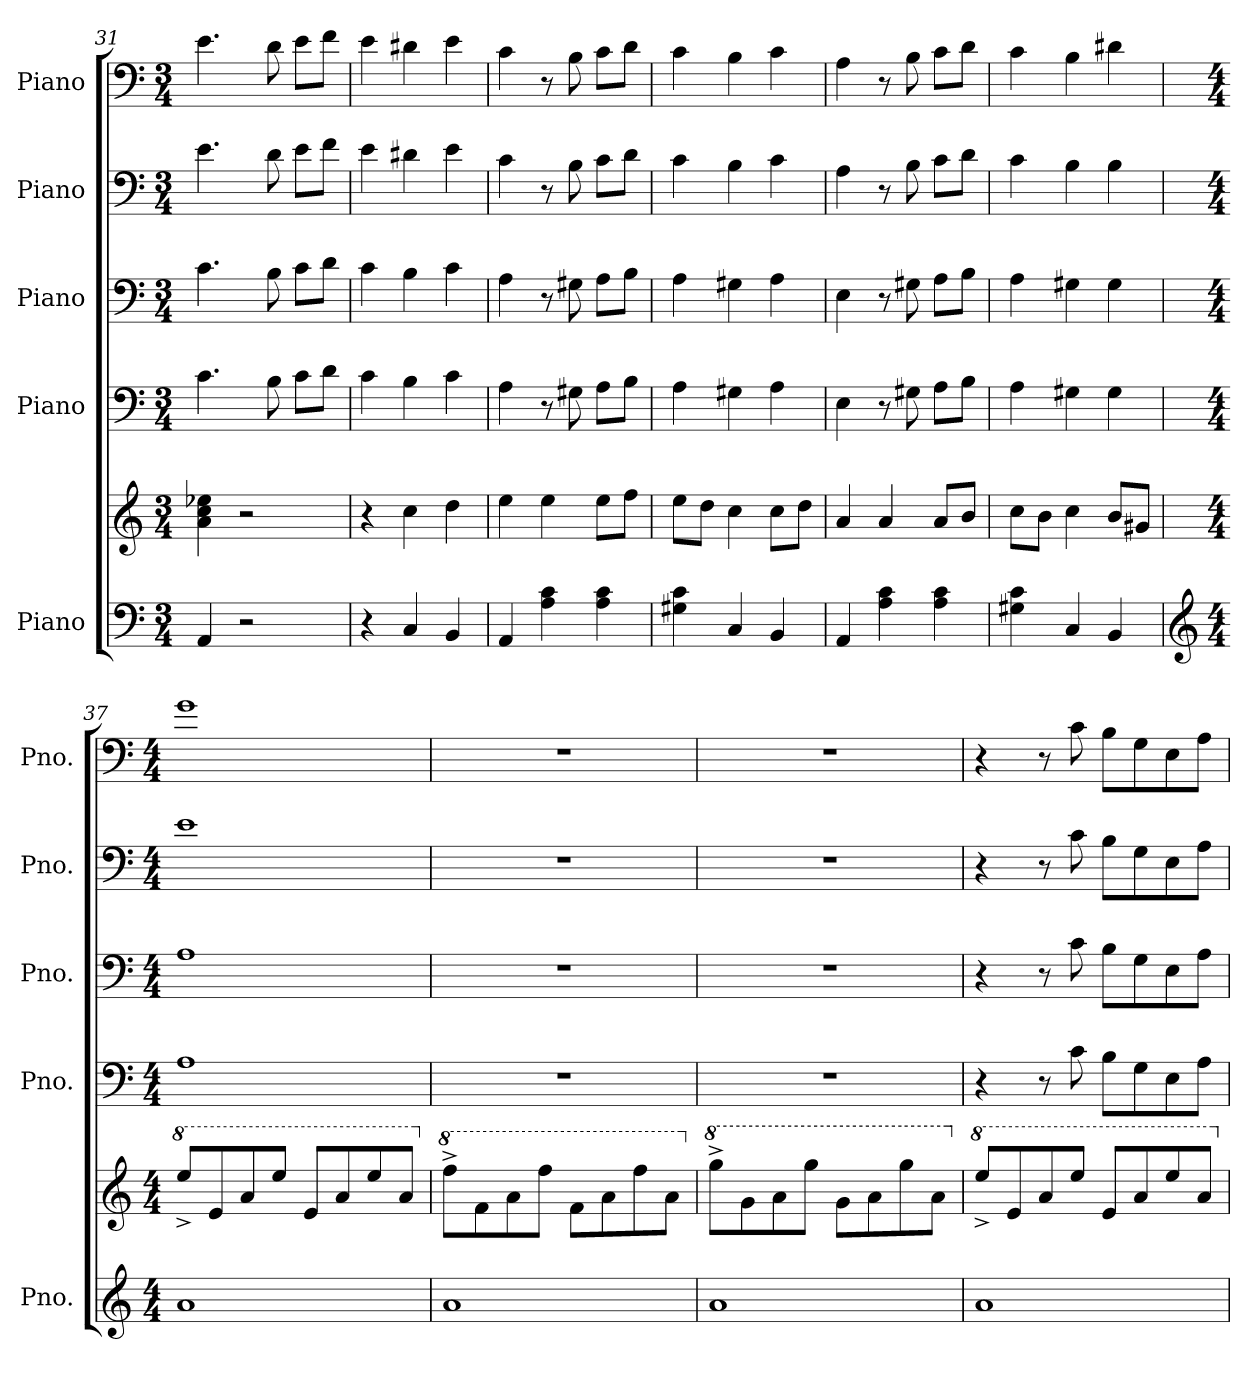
**kern	**kern	**kern	**kern	**kern	**kern
*part5	*part5	*part4	*part3	*part2	*part1
*staff6	*staff5	*staff4	*staff3	*staff2	*staff1
*I"Piano	*	*I"Piano	*I"Piano	*I"Piano	*I"Piano
*I'Pno.	*	*I'Pno.	*I'Pno.	*I'Pno.	*I'Pno.
!!LO:LB:g=z
*clefF4	*clefG2	*clefF4	*clefF4	*clefF4	*clefF4
*k[]	*k[]	*k[]	*k[]	*k[]	*k[]
*M3/4	*M3/4	*M3/4	*M3/4	*M3/4	*M3/4
=31	=31	=31	=31	=31	=31
4AA/	4a\ 4cc\ 4ee-X\	4.c\	4.c\	4.e\	4.e\
2r	2r	.	.	.	.
.	.	8B\	8B\	8d\	8d\
.	.	8c\L	8c\L	8e\L	8e\L
.	.	8d\J	8d\J	8f\J	8f\J
=32	=32	=32	=32	=32	=32
4r	4r	4c\	4c\	4e\	4e\
4C/	4cc\	4B\	4B\	4d#X\	4d#X\
4BB/	4dd\	4c\	4c\	4e\	4e\
=33	=33	=33	=33	=33	=33
4AA/	4ee\	4A\	4A\	4c\	4c\
4A\ 4c\	4ee\	8r	8r	8r	8r
.	.	8G#X\	8G#X\	8B\	8B\
4A\ 4c\	8ee\L	8A\L	8A\L	8c\L	8c\L
.	8ff\J	8B\J	8B\J	8d\J	8d\J
=34	=34	=34	=34	=34	=34
4G#X\ 4c\	8ee\L	4A\	4A\	4c\	4c\
.	8dd\J	.	.	.	.
4C/	4cc\	4G#X\	4G#X\	4B\	4B\
4BB/	8cc\L	4A\	4A\	4c\	4c\
.	8dd\J	.	.	.	.
=35	=35	=35	=35	=35	=35
4AA/	4a/	4E\	4E\	4A\	4A\
4A\ 4c\	4a/	8r	8r	8r	8r
.	.	8G#X\	8G#X\	8B\	8B\
4A\ 4c\	8a/L	8A\L	8A\L	8c\L	8c\L
.	8b/J	8B\J	8B\J	8d\J	8d\J
=36	=36	=36	=36	=36	=36
4G#X\ 4c\	8cc\L	4A\	4A\	4c\	4c\
.	8b\J	.	.	.	.
4C/	4cc\	4G#X\	4G#X\	4B\	4B\
4BB/	8b/L	4G#\	4G#\	4B\	4d#X\
.	8g#X/J	.	.	.	.
!!LO:PB:g=z
=37	=37	=37	=37	=37	=37
*clefG2	*	*	*	*	*
*M4/4	*M4/4	*M4/4	*M4/4	*M4/4	*M4/4
*	*8va	*	*	*	*
1a	8eee^/L	1A	1A	1e	1g
.	8ee/	.	.	.	.
.	8aa/	.	.	.	.
.	8eee/J	.	.	.	.
.	8ee/L	.	.	.	.
.	8aa/	.	.	.	.
.	8eee/	.	.	.	.
.	8aa/J	.	.	.	.
=38	=38	=38	=38	=38	=38
*	*X8va	*	*	*	*
*	*8va	*	*	*	*
1a	8fff^\L	1r	1r	1r	1r
.	8ff\	.	.	.	.
.	8aa\	.	.	.	.
.	8fff\J	.	.	.	.
.	8ff\L	.	.	.	.
.	8aa\	.	.	.	.
.	8fff\	.	.	.	.
.	8aa\J	.	.	.	.
=39	=39	=39	=39	=39	=39
*	*X8va	*	*	*	*
*	*8va	*	*	*	*
1a	8ggg^\L	1r	1r	1r	1r
.	8gg\	.	.	.	.
.	8aa\	.	.	.	.
.	8ggg\J	.	.	.	.
.	8gg\L	.	.	.	.
.	8aa\	.	.	.	.
.	8ggg\	.	.	.	.
.	8aa\J	.	.	.	.
=40	=40	=40	=40	=40	=40
*	*X8va	*	*	*	*
*	*8va	*	*	*	*
1a	8eee^/L	4r	4r	4r	4r
.	8ee/	.	.	.	.
.	8aa/	8r	8r	8r	8r
.	8eee/J	8c\	8c\	8c\	8c\
.	8ee/L	8B\L	8B\L	8B\L	8B\L
.	8aa/	8G\	8G\	8G\	8G\
.	8eee/	8E\	8E\	8E\	8E\
.	8aa/J	8A\J	8A\J	8A\J	8A\J
*	*X8va	*	*	*	*
=	=	=	=	=	=
*-	*-	*-	*-	*-	*-
